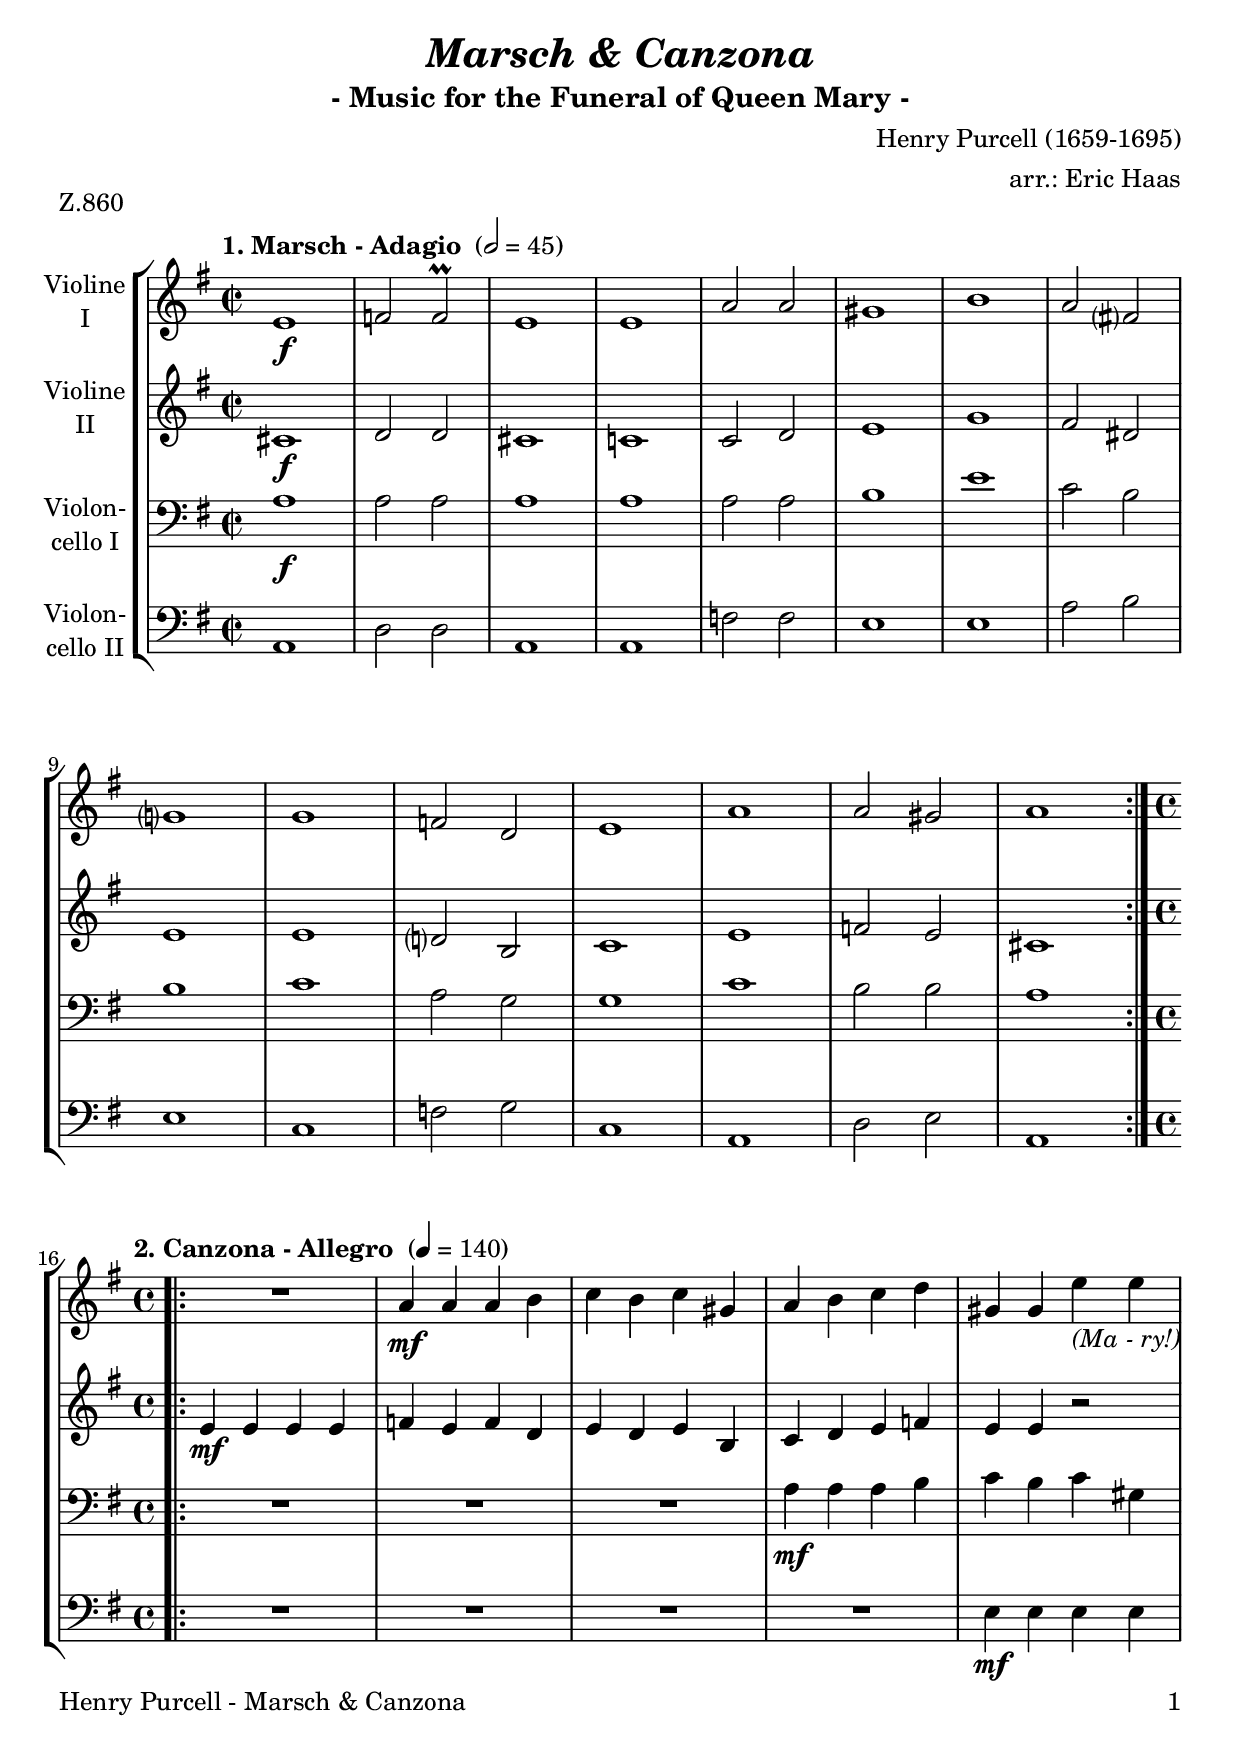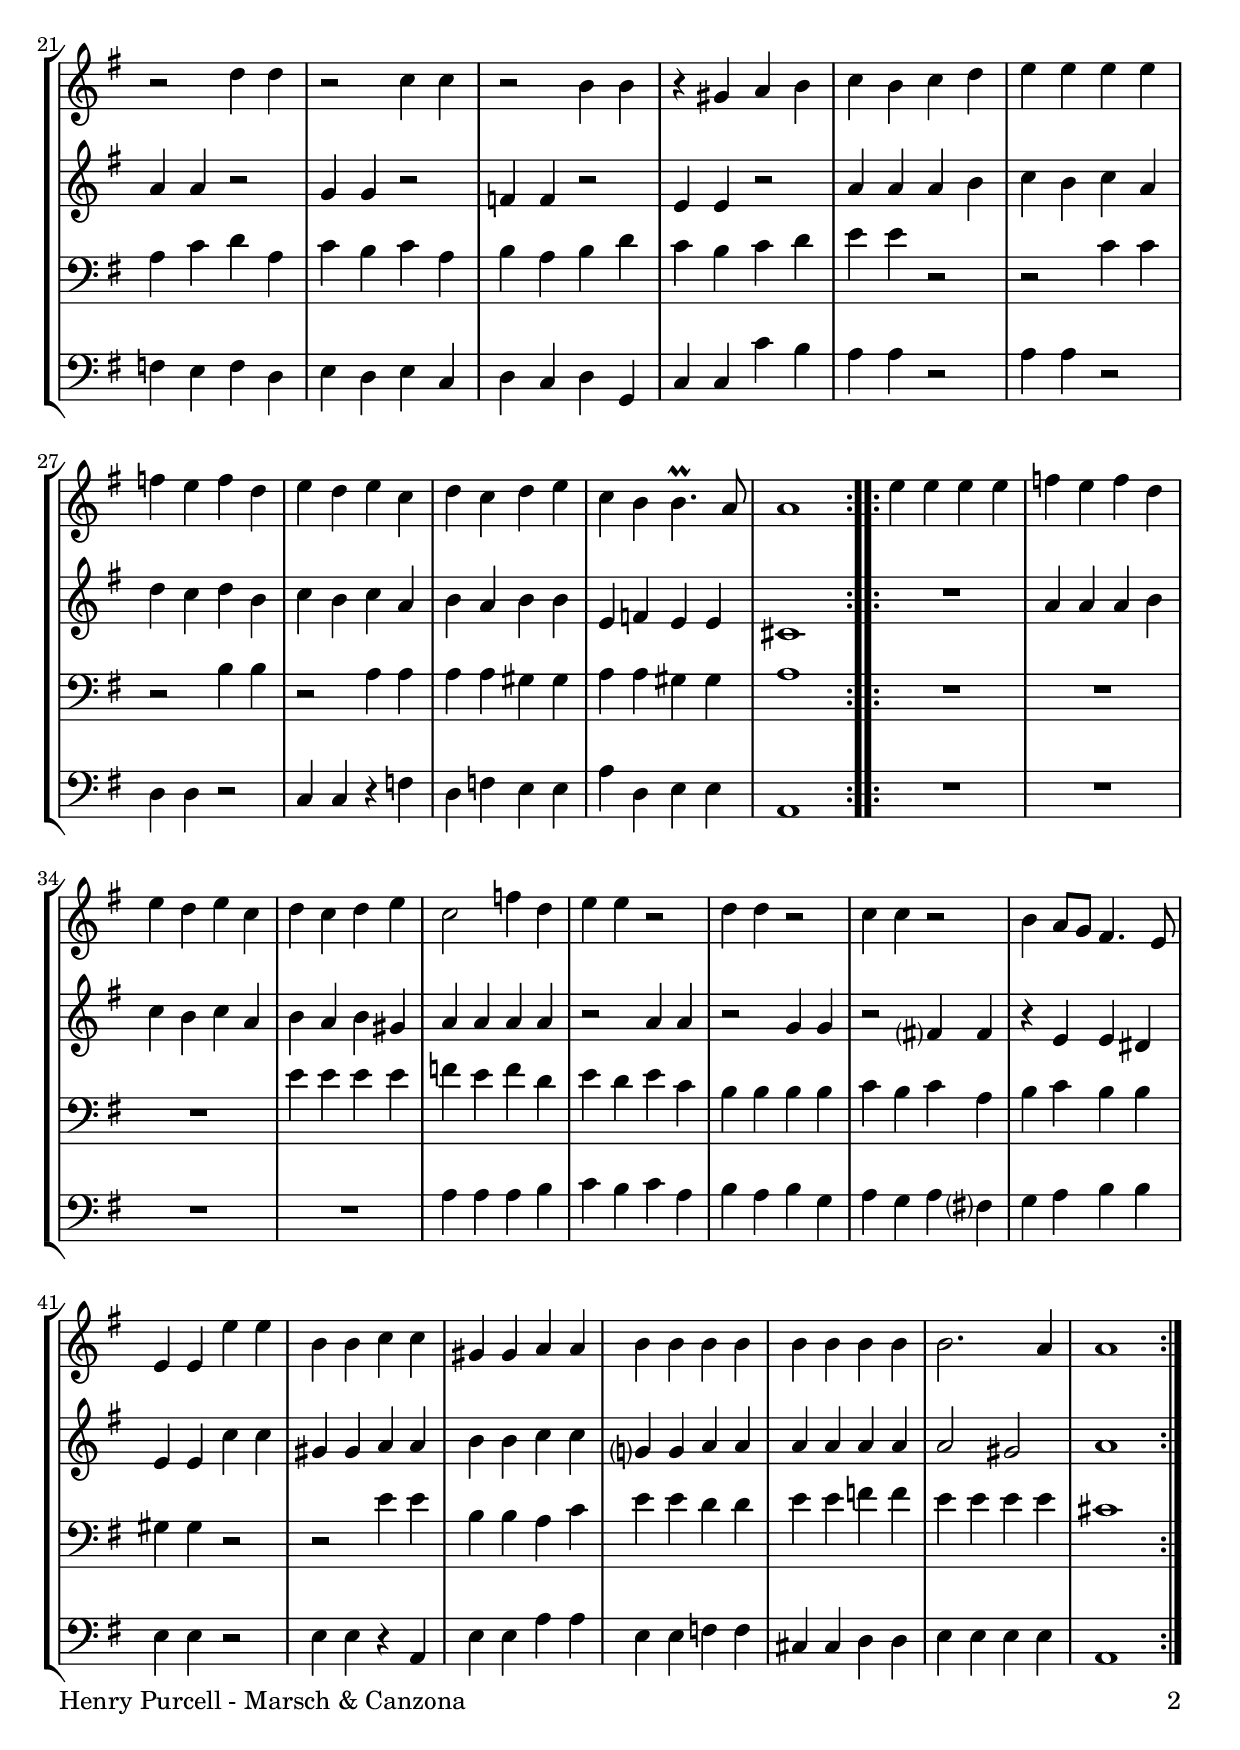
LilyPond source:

\version "2.24.1"
\include "deutsch.ly"

#(set-global-staff-size 22)

\header {
  title     = \markup \bold \italic "Marsch & Canzona"
  subtitle = "- Music for the Funeral of Queen Mary -"
  composer  = "Henry Purcell (1659-1695)"
  arranger  = "arr.: Eric Haas"
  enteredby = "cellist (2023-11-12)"
  piece     = "Z.860"
}

voiceconsts = {
  \key g \major
  \time 2/2
  \clef "treble"
%  \numericTimeSignature
  \compressEmptyMeasures
  % Set default beaming for all staves
%  \set Timing.beamExceptions = #'()
%  \set Timing.baseMoment     = #(ly:make-moment 1 4)
%  \set Timing.beatStructure  = #'(1 1 1)
}

introa = {        \tempo "1. Marsch - Adagio "   2=45 }
introb = { \break \tempo "2. Canzona - Allegro " 4=140 \time 4/4 }

mist = "string ensemble 1"
mivl = "violin"
miba = "cello"
mipz = "pizzicato strings"

dcaf = \mark \markup \box \italic "D.C. al Fine"
fine = \mark \markup \box \italic "Fine"
mary = \markup \italic "(Ma - ry!)"

va = \relative c' {
  \voiceconsts

  \introa
  \repeat volta 2 {
    e1\f
    f2 f\prall
    e1
    e
    a2 a
    gis1
    h

    a2 fis?
    g?1
    g
    f2 d
    e1
    a
    a2 gis
    a1
  }

  \introb
  \repeat volta 2 {
    R
    a4\mf a a h
    c h c gis
    a h c d
    gis, gis e'_\mary e

    r2 d4 d
    r2 c4 c
    r2 h4 h
    r gis a h
    c h c d
    
    e e e e
    f e f d
    e d e c
    d c d e
    c h h4.\prall a8
    a1
  }
  \repeat volta 2 {
    e'4 e e e
    f e f d
    e d e c
    d c d e
    c2 f4 d

    e e r2
    d4 d r2
    c4 c r2
    h4 a8 g fis4. e8
    e4 e e' e

    h h c c
    gis gis a a
    h h h h
    h h h h
    h2. a4
    a1
  }
}

vb = \relative c' {
  \voiceconsts
  
  \introa
  \repeat volta 2 {
    cis1\f
    d2 d
    cis1
    c!
    c2 d
    e1
    g

    fis2 dis
    e1
    e
    d?2 h
    c1
    e
    f2 e
    cis1
  }

  \introb
  \repeat volta 2 {
    e4\mf e e e
    f e f d
    e d e h
    c d e f
    e e r2

    a4 a r2
    g4 g r2
    f4 f r2
    e4 e r2
    a4 a a h

    c h c a
    d c d h
    c h c a
    h a h h
    e, f e e
    cis1
  }
  \repeat volta 2 {
    R
    a'4 a a h
    c h c a
    h a h gis
    a a a a

    r2 a4 a
    r2 g4 g
    r2 fis?4 fis
    r e e dis
    e e c' c

    gis gis a a
    h h c c
    g? g a a
    a a a a
    a2 gis
    a1
  }
}

vc = \relative c' {
  \voiceconsts
  \clef "bass"
  
  \introa
  \repeat volta 2 {
    a1\f
    a2 a
    a1
    a
    a2 a
    h1
    e

    c2 h
    h1
    c
    a2 g
    g1
    c
    h2 h
    a1
  }

  \introb
  \repeat volta 2 {
    R1*3
    a4\mf a a h
    c h c gis

    a c d a
    c h c a
    h a h d
    c h c d
    e e r2

    r c4 c
    r2 h4 h
    r2 a4 a
    a a gis gis
    a a gis gis
    a1
  }
  \repeat volta 2 {
    R1*3
    e'4 e e e
    f e f d

    e d e c
    h h h h
    c h c a
    h c h h
    gis gis r2

    r e'4 e
    h h a c
    e e d d
    e e f f
    e e e e
    cis1
  }
}

vd = \relative c {
  \voiceconsts
  \clef "bass"
  
  \introa
  \repeat volta 2 {
    a1
    d2 d
    a1
    a
    f'2 f
    e1
    e

    a2 h
    e,1
    c
    f2 g
    c,1
    a
    d2 e
    a,1
  }

  \introb
  \repeat volta 2 {
    R1*4
    e'4\mf e e e

    f e f d
    e d e c
    d c d g,
    c c c' h
    a a r2

    a4 a r2
    d,4 d r2
    c4 c r f
    d f e e
    a d, e e
    a,1
  }
  \repeat volta 2 {
    R1*4
    a'4 a a h

    c h c a
    h a h g
    a g a fis?
    g a h h
    e, e r2

    e4 e r a,
    e' e a a
    e e f f
    cis cis d d
    e e e e
    a,1
  }
}


music = \new StaffGroup <<
      \new Staff {
	\set Staff.midiInstrument = \mivl
	\set Staff.instrumentName = \markup \center-column { "Violine" "I" }
	\transpose g g { \va }
      }

      \new Staff {
	\set Staff.midiInstrument = \mivl
	\set Staff.instrumentName = \markup \center-column { "Violine" "II" }
	\transpose g g { \vb }
      }

      \new Staff {
	\set Staff.midiInstrument = \miba
	\set Staff.instrumentName = \markup \center-column { "Violon-" "cello I" }
	\transpose g g { \vc }
      }

      \new Staff {
	\set Staff.midiInstrument = \miba
	\set Staff.instrumentName = \markup \center-column { "Violon-" "cello II" }
	\transpose g g { \vd }
      }
>>

\book {
   \paper {
    print-page-number = ##t
    print-first-page-number = ##t
    ragged-last-bottom = ##f
    oddHeaderMarkup = \markup \null
    evenHeaderMarkup = \markup \null
    oddFooterMarkup = \markup {
      \fill-line {
        \if \should-print-page-number
        "Henry Purcell - Marsch & Canzona" \fromproperty #'page:page-number-string
      }
    }
    evenFooterMarkup = \oddFooterMarkup
  } \score {
    \music
    \layout {}
  }

  \score {
    \unfoldRepeats \music

    \midi {
      \context {
        \Score
      }
    }
  }
}